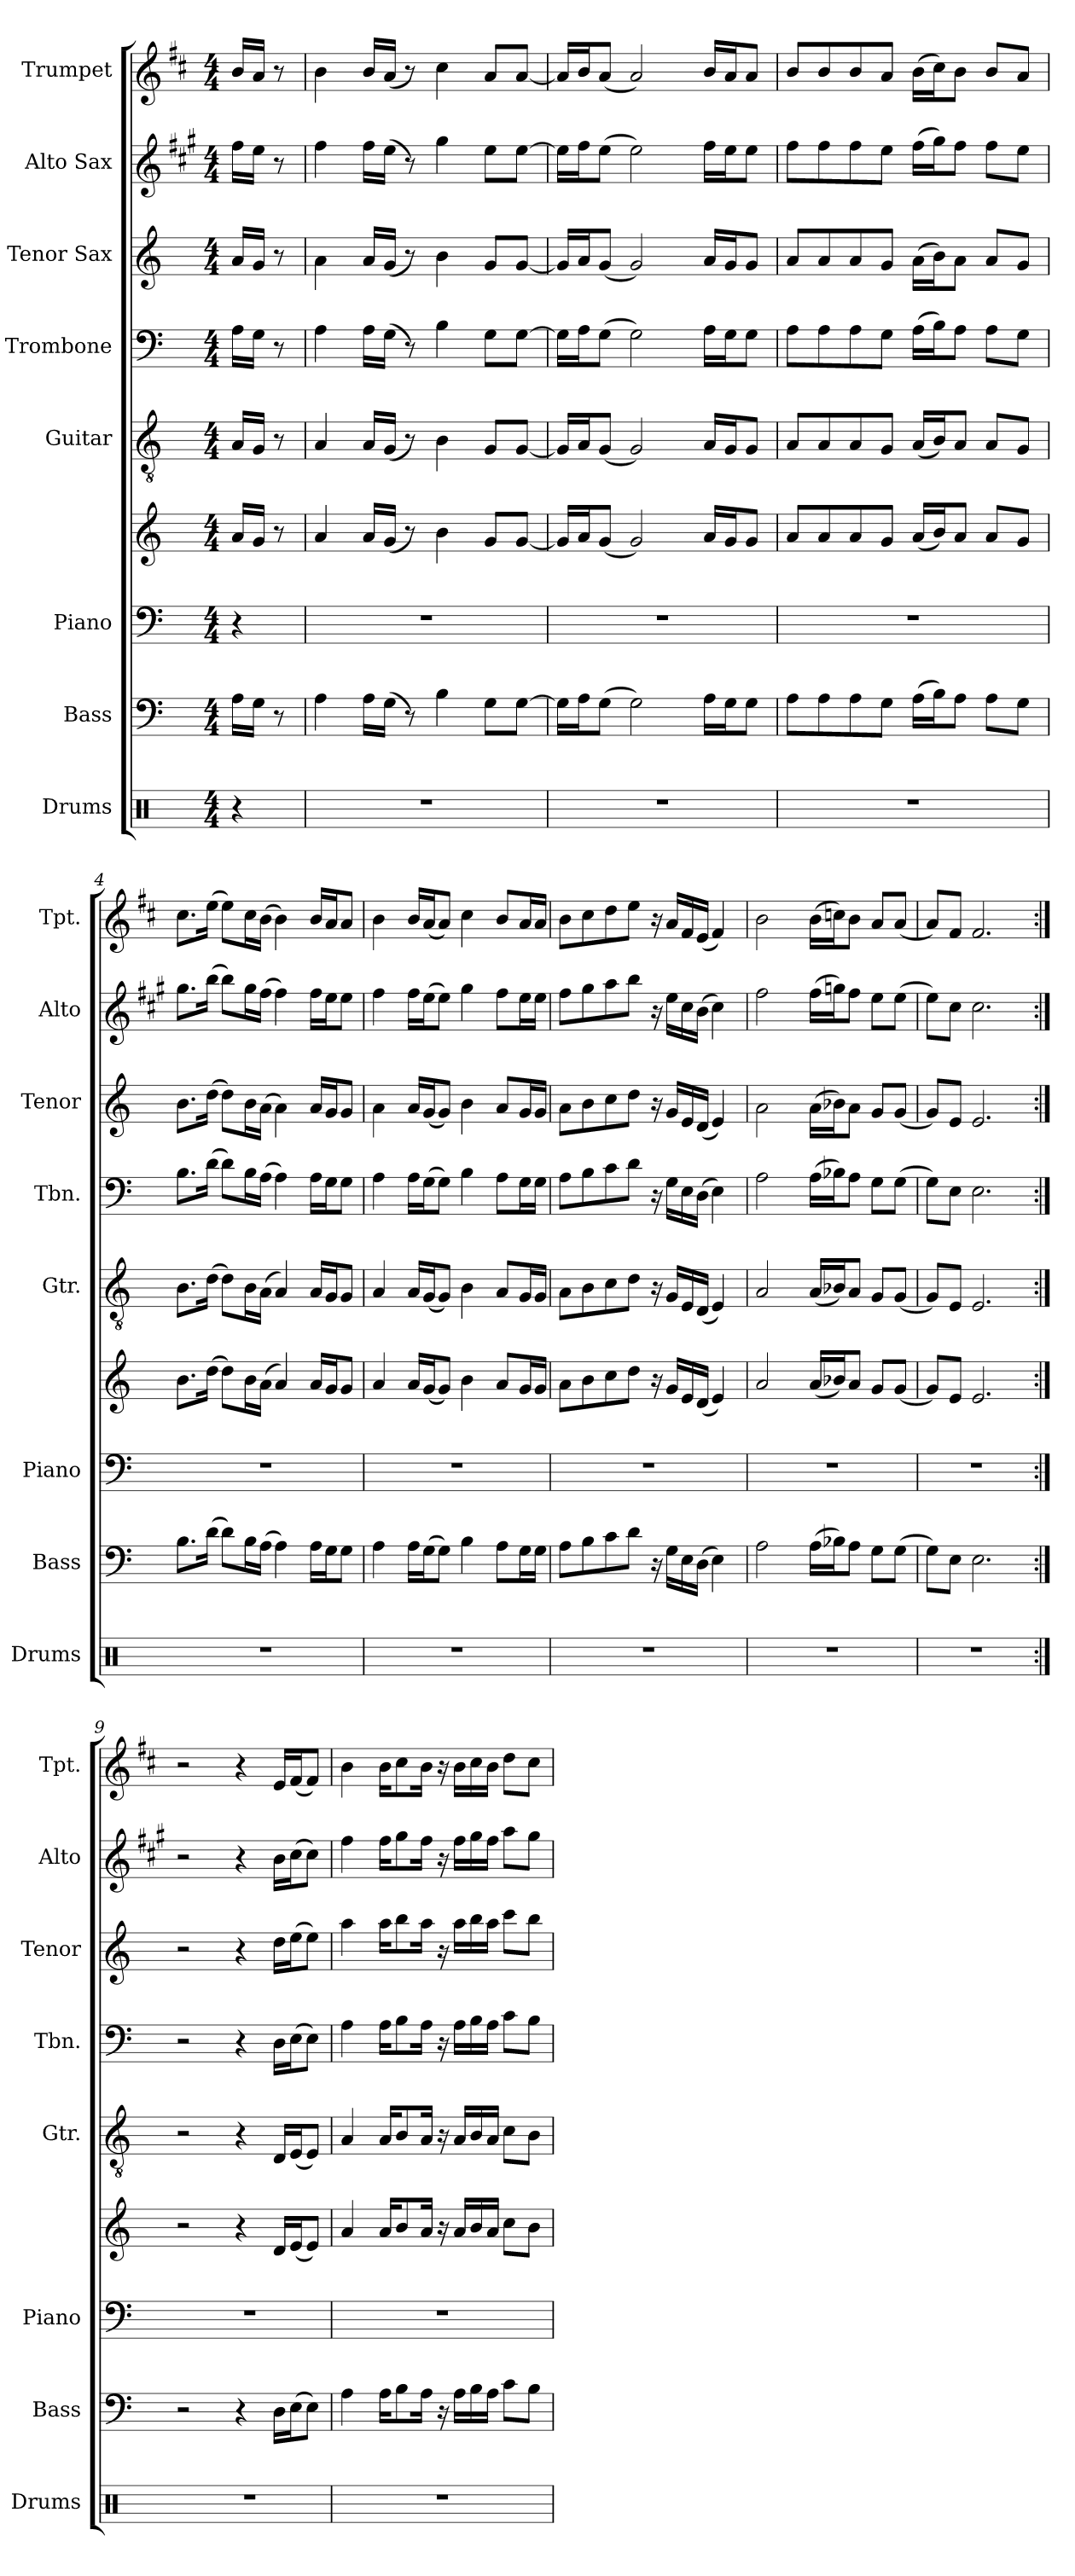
**kern	**kern	**kern	**kern	**kern	**kern	**kern	**kern	**kern
*part8	*part7	*part6	*part6	*part5	*part4	*part3	*part2	*part1
*staff9	*staff8	*staff7	*staff6	*staff5	*staff4	*staff3	*staff2	*staff1
*I"Drums	*I"Bass	*I"Piano	*	*I"Guitar	*I"Trombone	*I"Tenor Sax	*I"Alto Sax	*I"Trumpet
*I'Drums	*I'Bass	*I'Piano	*	*I'Gtr.	*I'Tbn.	*I'Tenor	*I'Alto	*I'Tpt.
*clefX	*clefF4	*clefF4	*clefG2	*clefGv2	*clefF4	*clefG2	*clefG2	*clefG2
*	*ITrd7c12	*	*	*	*	*ITrd8c14	*ITrd5c9	*ITrd1c2
*k[]	*k[]	*k[]	*k[]	*k[]	*k[]	*k[]	*k[]	*k[]
*M4/4	*M4/4	*M4/4	*M4/4	*M4/4	*M4/4	*M4/4	*M4/4	*M4/4
*MM85	*MM85	*MM85	*MM85	*MM85	*MM85	*MM85	*MM85	*MM85
=	=	=	=	=	=	=	=	=
4r	16AA\LL	4r	16a/LL	16A/LL	16A\LL	16A/LL	16a\LL	16a/LL
.	16GG\JJ	.	16g/JJ	16G/JJ	16G\JJ	16G/JJ	16g\JJ	16g/JJ
.	8r	.	8r	8r	8r	8r	8r	8r
=1	=1	=1	=1	=1	=1	=1	=1	=1
1r	4AA\	1r	4a/	4A/	4A\	4A\	4a\	4a\
.	16AA\LL	.	16a/LL	16A/LL	16A\LL	16A/LL	16a\LL	16a/LL
.	(>16GG\JJ	.	(<16g/JJ	(<16G/JJ	(>16G\JJ	(<16G/JJ	(>16g\JJ	(<16g/JJ
.	8r)	.	8r)	8r)	8r)	8r)	8r)	8r)
.	4BB\	.	4b\	4B\	4B\	4B\	4b\	4b\
.	8GG\L	.	8g/L	8G/L	8G\L	8G/L	8g\L	8g/L
.	[8GG\J	.	[8g/J	[8G/J	[8G\J	[8G/J	[8g\J	[8g/J
=2	=2	=2	=2	=2	=2	=2	=2	=2
1r	16GG\LL]	1r	16g/LL]	16G/LL]	16G\LL]	16G/LL]	16g\LL]	16g/LL]
.	16AA\J	.	16a/J	16A/J	16A\J	16A/J	16a\J	16a/J
.	(>8GG\J	.	(<8g/J	(<8G/J	(>8G\J	(<8G/J	(>8g\J	(<8g/J
.	2GG\)	.	2g/)	2G/)	2G\)	2G/)	2g\)	2g/)
.	16AA\LL	.	16a/LL	16A/LL	16A\LL	16A/LL	16a\LL	16a/LL
.	16GG\J	.	16g/J	16G/J	16G\J	16G/J	16g\J	16g/J
.	8GG\J	.	8g/J	8G/J	8G\J	8G/J	8g\J	8g/J
=3	=3	=3	=3	=3	=3	=3	=3	=3
1r	8AA\L	1r	8a/L	8A/L	8A\L	8A/L	8a\L	8a/L
.	8AA\	.	8a/	8A/	8A\	8A/	8a\	8a/
.	8AA\	.	8a/	8A/	8A\	8A/	8a\	8a/
.	8GG\J	.	8g/J	8G/J	8G\J	8G/J	8g\J	8g/J
.	(>16AA\LL	.	(<16a/LL	(<16A/LL	(>16A\LL	(>16A\LL	(>16a\LL	(>16a\LL
.	16BB\J)	.	16b/J)	16B/J)	16B\J)	16B\J)	16b\J)	16b\J)
.	8AA\J	.	8a/J	8A/J	8A\J	8A\J	8a\J	8a\J
.	8AA\L	.	8a/L	8A/L	8A\L	8A/L	8a\L	8a/L
.	8GG\J	.	8g/J	8G/J	8G\J	8G/J	8g\J	8g/J
=4	=4	=4	=4	=4	=4	=4	=4	=4
1r	8.BB\L	1r	8.b\L	8.B\L	8.B\L	8.B\L	8.b\L	8.b\L
.	(>16D\Jk	.	(>16dd\Jk	(>16d\Jk	(>16d\Jk	(>16d\Jk	(>16dd\Jk	(>16dd\Jk
.	8D\L)	.	8dd\L)	8d\L)	8d\L)	8d\L)	8dd\L)	8dd\L)
.	16BB\L	.	16b\L	16B\L	16B\L	16B\L	16b\L	16b\L
.	(>16AA\JJ	.	(>16a\JJ	(>16A\JJ	(>16A\JJ	(>16A\JJ	(>16a\JJ	(>16a\JJ
.	4AA\)	.	4a/)	4A/)	4A\)	4A\)	4a\)	4a\)
.	16AA\LL	.	16a/LL	16A/LL	16A\LL	16A/LL	16a\LL	16a/LL
.	16GG\J	.	16g/J	16G/J	16G\J	16G/J	16g\J	16g/J
.	8GG\J	.	8g/J	8G/J	8G\J	8G/J	8g\J	8g/J
!!LO:PB:g=z
=5	=5	=5	=5	=5	=5	=5	=5	=5
1r	4AA\	1r	4a/	4A/	4A\	4A\	4a\	4a\
.	16AA\LL	.	16a/LL	16A/LL	16A\LL	16A/LL	16a\LL	16a/LL
.	(>16GG\J	.	(<16g/J	(<16G/J	(>16G\J	(<16G/J	(>16g\J	(<16g/J
.	8GG\J)	.	8g/J)	8G/J)	8G\J)	8G/J)	8g\J)	8g/J)
.	4BB\	.	4b\	4B\	4B\	4B\	4b\	4b\
.	8AA\L	.	8a/L	8A/L	8A\L	8A/L	8a\L	8a/L
.	16GG\L	.	16g/L	16G/L	16G\L	16G/L	16g\L	16g/L
.	16GG\JJ	.	16g/JJ	16G/JJ	16G\JJ	16G/JJ	16g\JJ	16g/JJ
=6	=6	=6	=6	=6	=6	=6	=6	=6
1r	8AA\L	1r	8a\L	8A\L	8A\L	8A\L	8a\L	8a\L
.	8BB\	.	8b\	8B\	8B\	8B\	8b\	8b\
.	8C\	.	8cc\	8c\	8c\	8c\	8cc\	8cc\
.	8D\J	.	8dd\J	8d\J	8d\J	8d\J	8dd\J	8dd\J
.	16r	.	16r	16r	16r	16r	16r	16r
.	16GG\LL	.	16g/LL	16G/LL	16G\LL	16G/LL	16g\LL	16g/LL
.	16EE\	.	16e/	16E/	16E\	16E/	16e\	16e/
.	(>16DD\JJ	.	(<16d/JJ	(<16D/JJ	(>16D\JJ	(<16D/JJ	(>16d\JJ	(<16d/JJ
.	4EE\)	.	4e/)	4E/)	4E\)	4E/)	4e\)	4e/)
=7	=7	=7	=7	=7	=7	=7	=7	=7
1r	2AA\	1r	2a/	2A/	2A\	2A\	2a\	2a\
.	(>16AA\LL	.	(<16a/LL	(<16A/LL	(>16A\LL	(>16A\LL	(>16a\LL	(>16a\LL
.	16BB-X\J)	.	16b-X/J)	16B-X/J)	16B-X\J)	16B-X\J)	16b-X\J)	16b-X\J)
.	8AA\J	.	8a/J	8A/J	8A\J	8A\J	8a\J	8a\J
.	8GG\L	.	8g/L	8G/L	8G\L	8G/L	8g\L	8g/L
.	(>8GG\J	.	(<8g/J	(<8G/J	(>8G\J	(<8G/J	(>8g\J	(<8g/J
=8	=8	=8	=8	=8	=8	=8	=8	=8
1r	8GG\L)	1r	8g/L)	8G/L)	8G\L)	8G/L)	8g\L)	8g/L)
.	8EE\J	.	8e/J	8E/J	8E\J	8E/J	8e\J	8e/J
.	2.EE\	.	2.e/	2.E/	2.E\	2.E/	2.e\	2.e/
=9:|!	=9:|!	=9:|!	=9:|!	=9:|!	=9:|!	=9:|!	=9:|!	=9:|!
1r	2r	1r	2r	2r	2r	2r	2r	2r
.	4r	.	4r	4r	4r	4r	4r	4r
.	16DD\LL	.	16d/LL	16D/LL	16D\LL	16d\LL	16d\LL	16d/LL
.	(>16EE\J	.	(<16e/J	(<16E/J	(>16E\J	(>16e\J	(>16e\J	(<16e/J
.	8EE\J)	.	8e/J)	8E/J)	8E\J)	8e\J)	8e\J)	8e/J)
!!LO:PB:g=z
=10	=10	=10	=10	=10	=10	=10	=10	=10
1r	4AA\	1r	4a/	4A/	4A\	4a\	4a\	4a\
.	16AA\KL	.	16a/KL	16A/KL	16A\KL	16a\KL	16a\KL	16a\KL
.	8BB\	.	8b/	8B/	8B\	8b\	8b\	8b\
.	16AA\Jk	.	16a/Jk	16A/Jk	16A\Jk	16a\Jk	16a\Jk	16a\Jk
.	16r	.	16r	16r	16r	16r	16r	16r
.	16AA\LL	.	16a/LL	16A/LL	16A\LL	16a\LL	16a\LL	16a\LL
.	16BB\	.	16b/	16B/	16B\	16b\	16b\	16b\
.	16AA\JJ	.	16a/JJ	16A/JJ	16A\JJ	16a\JJ	16a\JJ	16a\JJ
.	8C\L	.	8cc\L	8c\L	8c\L	8cc\L	8cc\L	8cc\L
.	8BB\J	.	8b\J	8B\J	8B\J	8b\J	8b\J	8b\J
=	=	=	=	=	=	=	=	=
*-	*-	*-	*-	*-	*-	*-	*-	*-
